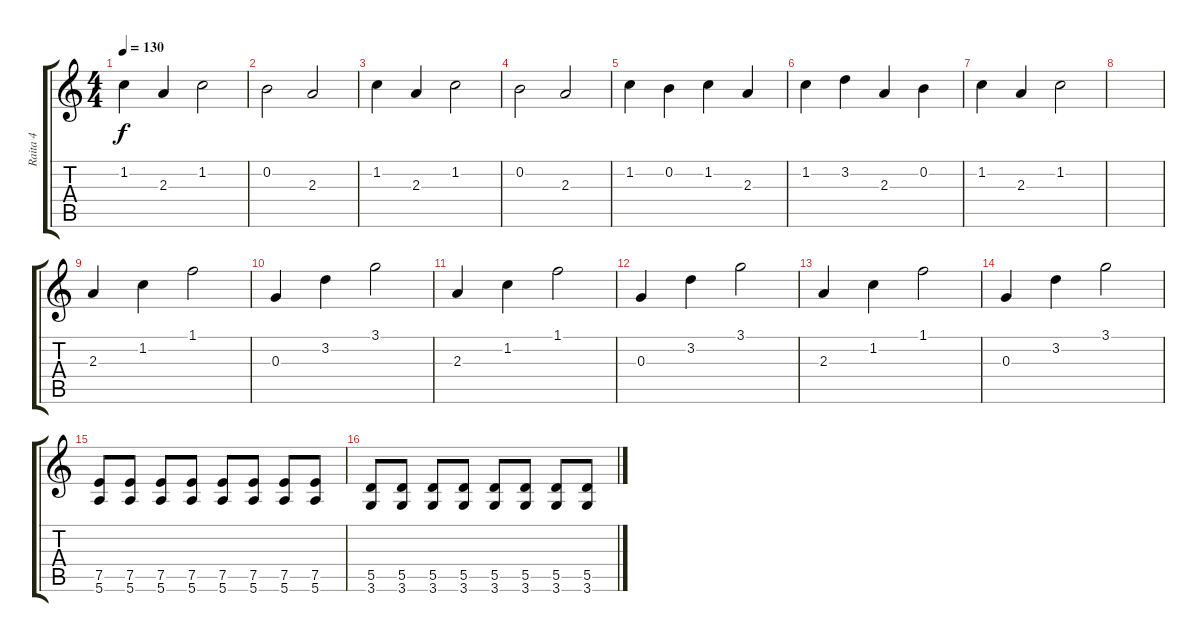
\track ("Raita 4" "Raita 4") {instrument overdrivenguitar}
\staff {score tabs}
\tuning (E4 B3 G3 D3 A2 E2) {hide}
\ts (4 4)
\tempo 130
\clef g2
\ks c
1.2.4{dy f instrument acousticguitarsteel} 2.3.4 1.2.2 |
0.2.2 2.3.2 |
1.2.4{instrument acousticguitarsteel} 2.3.4 1.2.2 |
0.2.2 2.3.2 |
1.2.4{instrument acousticguitarsteel} 0.2.4 1.2.4 2.3.4 |
1.2.4 3.2.4 2.3.4 0.2.4 |
1.2.4{instrument acousticguitarsteel} 2.3.4 1.2.2 |
|
2.3.4{volume 7} 1.2.4 1.1.2 |
0.3.4 3.2.4 3.1.2 |
2.3.4 1.2.4 1.1.2 |
0.3.4 3.2.4 3.1.2 |
2.3.4 1.2.4 1.1.2 |
0.3.4 3.2.4 3.1.2 |
(7.5 5.6).8{volume 16 instrument overdrivenguitar} (7.5 5.6).8 (7.5 5.6).8 (7.5 5.6).8 (7.5 5.6).8 (7.5 5.6).8 (7.5 5.6).8 (7.5 5.6).8 |
(5.5 3.6).8 (5.5 3.6).8 (5.5 3.6).8 (5.5 3.6).8 (5.5 3.6).8 (5.5 3.6).8 (5.5 3.6).8 (5.5 3.6).8
